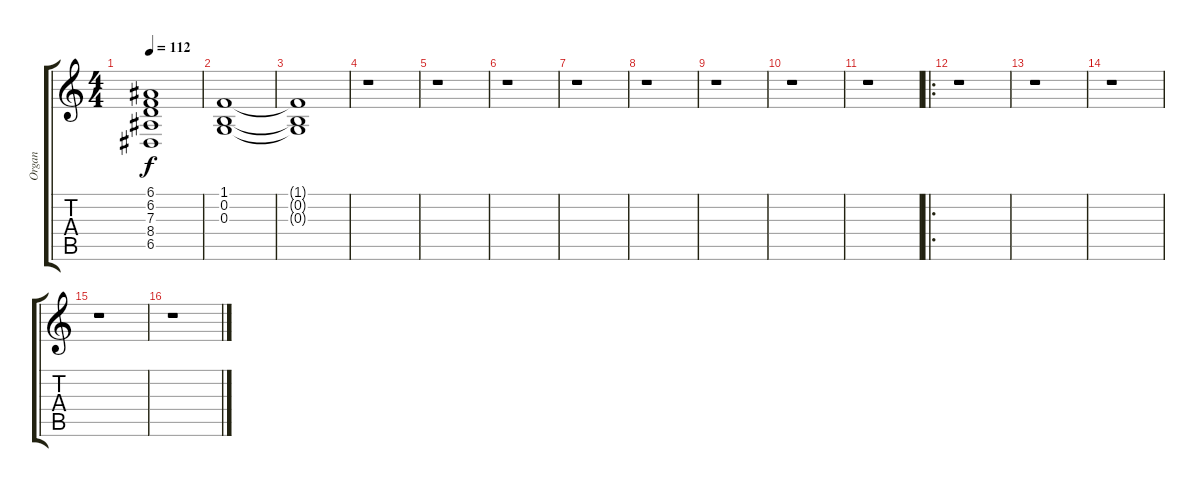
\track ("Organ" "Organ") {instrument churchorgan}
\staff {score tabs}
\tuning (E4 B3 G3 D3 A2 E2) {hide}
\ts (4 4)
\tempo 112
\clef g2
\ks c
(6.1 6.2 7.3 8.4 6.5).1{dy f} |
(1.1 0.2 0.3).1 |
(1.1{t} 0.2{t} 0.3{t}).1 |
r.1 |
r.1 |
r.1 |
r.1 |
r.1 |
r.1 |
r.1 |
r.1 |
\ro
r.1 |
r.1 |
r.1 |
r.1 |
r.1
